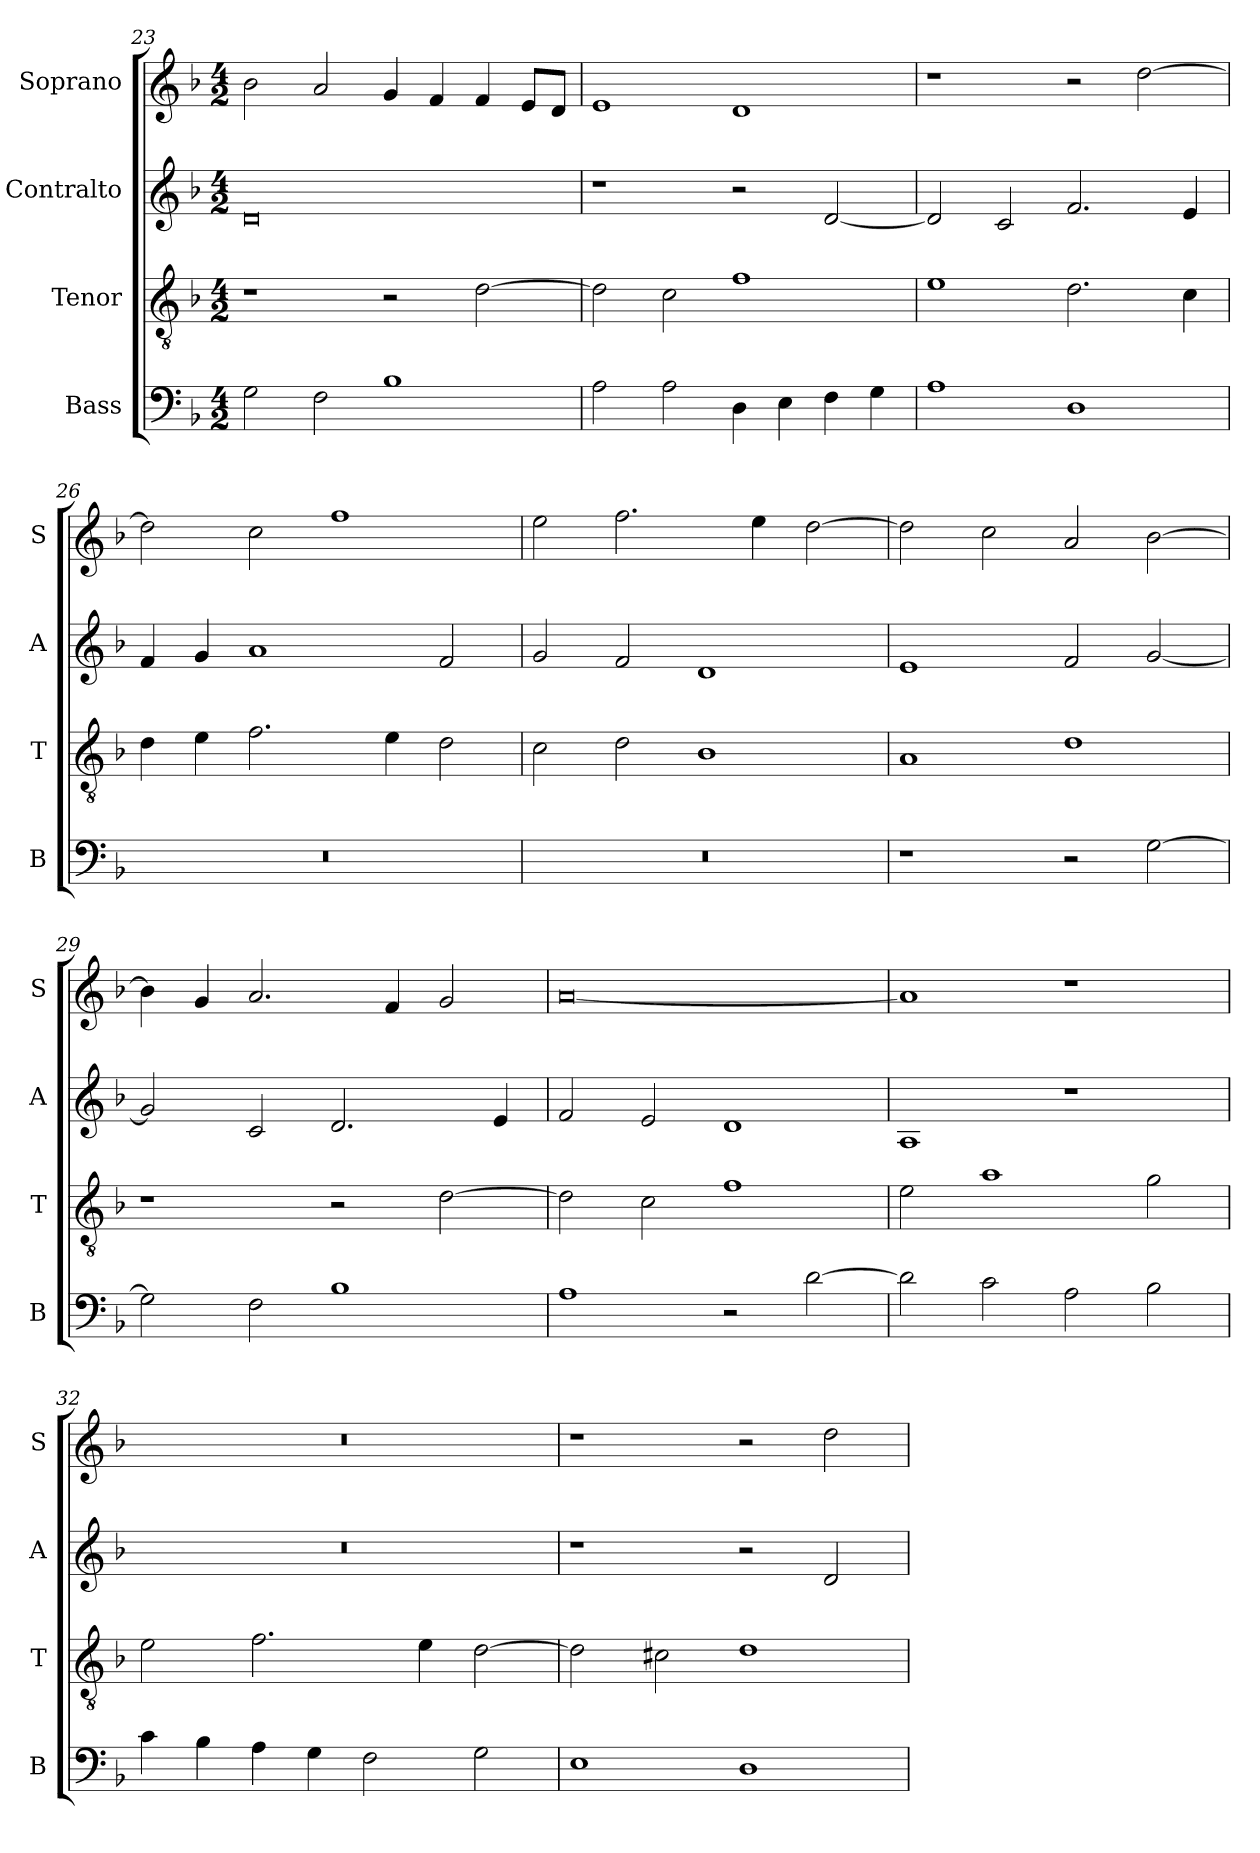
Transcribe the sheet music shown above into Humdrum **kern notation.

**kern	**kern	**kern	**kern
*part4	*part3	*part2	*part1
*staff4	*staff3	*staff2	*staff1
*I"Bass	*I"Tenor	*I"Contralto	*I"Soprano
*I'B	*I'T	*I'A	*I'S
*clefF4	*clefGv2	*clefG2	*clefG2
*k[b-]	*k[b-]	*k[b-]	*k[b-]
*G:dor	*G:dor	*G:dor	*G:dor
*M4/2	*M4/2	*M4/2	*M4/2
=23	=23	=23	=23
2G	1r	0d	2b-
2F	.	.	2a
1B-	2r	.	4g
.	.	.	4f
.	[2d	.	4f
.	.	.	8e/L
.	.	.	8d/J
=24	=24	=24	=24
2A	2d]	1r	1e
2A	2c	.	.
4D	1f	2r	1d
4E	.	.	.
4F	.	[2d	.
4G	.	.	.
=25	=25	=25	=25
1A	1e	2d]	1r
.	.	2c	.
1D	2.d	2.f	2r
.	.	.	[2dd
.	4c	4e	.
=26	=26	=26	=26
0r	4d	4f	2dd]
.	4e	4g	.
.	2.f	1a	2cc
.	.	.	1ff
.	4e	.	.
.	2d	2f	.
=27	=27	=27	=27
0r	2c	2g	2ee
.	2d	2f	2.ff
.	1B-	1d	.
.	.	.	4ee
.	.	.	[2dd
=28	=28	=28	=28
1r	1A	1e	2dd]
.	.	.	2cc
2r	1d	2f	2a
[2G	.	[2g	[2b-
=29	=29	=29	=29
2G]	1r	2g]	4b-]
.	.	.	4g
2F	.	2c	2.a
1B-	2r	2.d	.
.	.	.	4f
.	[2d	.	2g
.	.	4e	.
=30	=30	=30	=30
1A	2d]	2f	[0a
.	2c	2e	.
2r	1f	1d	.
[2d	.	.	.
=31	=31	=31	=31
2d]	2e	1A	1a]
2c	1a	.	.
2A	.	1r	1r
2B-	2g	.	.
=32	=32	=32	=32
4c	2e	0r	0r
4B-	.	.	.
4A	2.f	.	.
4G	.	.	.
2F	.	.	.
.	4e	.	.
2G	[2d	.	.
=33	=33	=33	=33
1E	2d]	1r	1r
.	2c#X	.	.
1D	1d	2r	2r
.	.	2d	2dd
=	=	=	=
*-	*-	*-	*-
